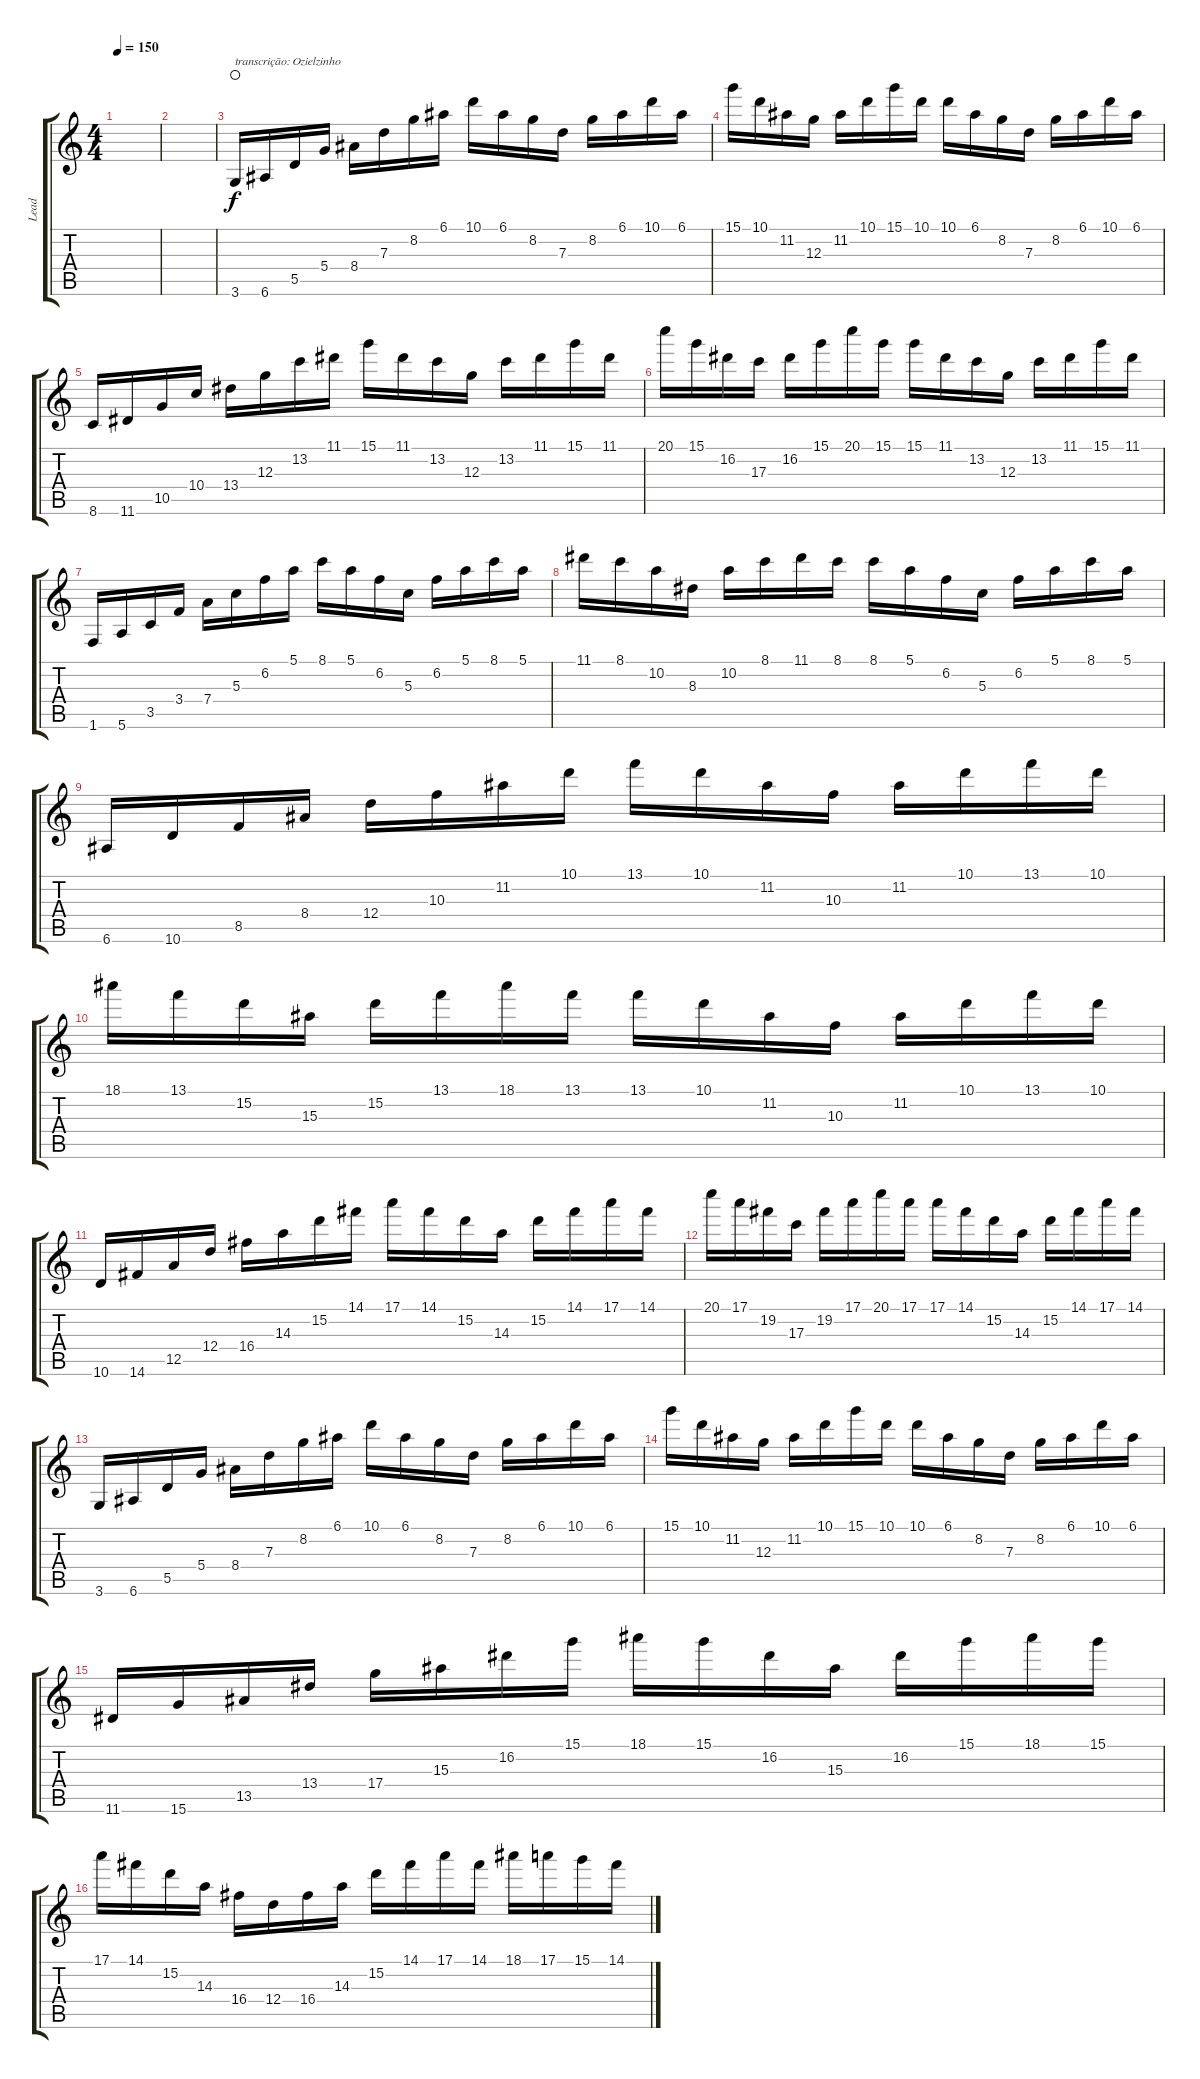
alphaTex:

\track ("Lead" "Lead") {instrument distortionguitar}
\staff {score tabs}
\tuning (E4 B3 G3 D3 A2 E2) {hide}
\ts (4 4)
\tempo 150
\clef g2
\ks c
|
|
3.6.16{txt "transcrição: Ozielzinho" waho} 6.6.16 5.5.16 5.4.16 8.4.16 7.3.16 8.2.16 6.1.16 10.1.16 6.1.16 8.2.16 7.3.16 8.2.16 6.1.16 10.1.16 6.1.16 |
15.1.16 10.1.16 11.2.16 12.3.16 11.2.16 10.1.16 15.1.16 10.1.16 10.1.16 6.1.16 8.2.16 7.3.16 8.2.16 6.1.16 10.1.16 6.1.16 |
8.6.16 11.6.16 10.5.16 10.4.16 13.4.16 12.3.16 13.2.16 11.1.16 15.1.16 11.1.16 13.2.16 12.3.16 13.2.16 11.1.16 15.1.16 11.1.16 |
20.1.16 15.1.16 16.2.16 17.3.16 16.2.16 15.1.16 20.1.16 15.1.16 15.1.16 11.1.16 13.2.16 12.3.16 13.2.16 11.1.16 15.1.16 11.1.16 |
1.6.16 5.6.16 3.5.16 3.4.16 7.4.16 5.3.16 6.2.16 5.1.16 8.1.16 5.1.16 6.2.16 5.3.16 6.2.16 5.1.16 8.1.16 5.1.16 |
11.1.16 8.1.16 10.2.16 8.3.16 10.2.16 8.1.16 11.1.16 8.1.16 8.1.16 5.1.16 6.2.16 5.3.16 6.2.16 5.1.16 8.1.16 5.1.16 |
6.6.16 10.6.16 8.5.16 8.4.16 12.4.16 10.3.16 11.2.16 10.1.16 13.1.16 10.1.16 11.2.16 10.3.16 11.2.16 10.1.16 13.1.16 10.1.16 |
18.1.16 13.1.16 15.2.16 15.3.16 15.2.16 13.1.16 18.1.16 13.1.16 13.1.16 10.1.16 11.2.16 10.3.16 11.2.16 10.1.16 13.1.16 10.1.16 |
10.6.16 14.6.16 12.5.16 12.4.16 16.4.16 14.3.16 15.2.16 14.1.16 17.1.16 14.1.16 15.2.16 14.3.16 15.2.16 14.1.16 17.1.16 14.1.16 |
20.1.16 17.1.16 19.2.16 17.3.16 19.2.16 17.1.16 20.1.16 17.1.16 17.1.16 14.1.16 15.2.16 14.3.16 15.2.16 14.1.16 17.1.16 14.1.16 |
3.6.16 6.6.16 5.5.16 5.4.16 8.4.16 7.3.16 8.2.16 6.1.16 10.1.16 6.1.16 8.2.16 7.3.16 8.2.16 6.1.16 10.1.16 6.1.16 |
15.1.16 10.1.16 11.2.16 12.3.16 11.2.16 10.1.16 15.1.16 10.1.16 10.1.16 6.1.16 8.2.16 7.3.16 8.2.16 6.1.16 10.1.16 6.1.16 |
11.6.16 15.6.16 13.5.16 13.4.16 17.4.16 15.3.16 16.2.16 15.1.16 18.1.16 15.1.16 16.2.16 15.3.16 16.2.16 15.1.16 18.1.16 15.1.16 |
17.1.16 14.1.16 15.2.16 14.3.16 16.4.16 12.4.16 16.4.16 14.3.16 15.2.16 14.1.16 17.1.16 14.1.16 18.1.16 17.1.16 15.1.16 14.1.16
